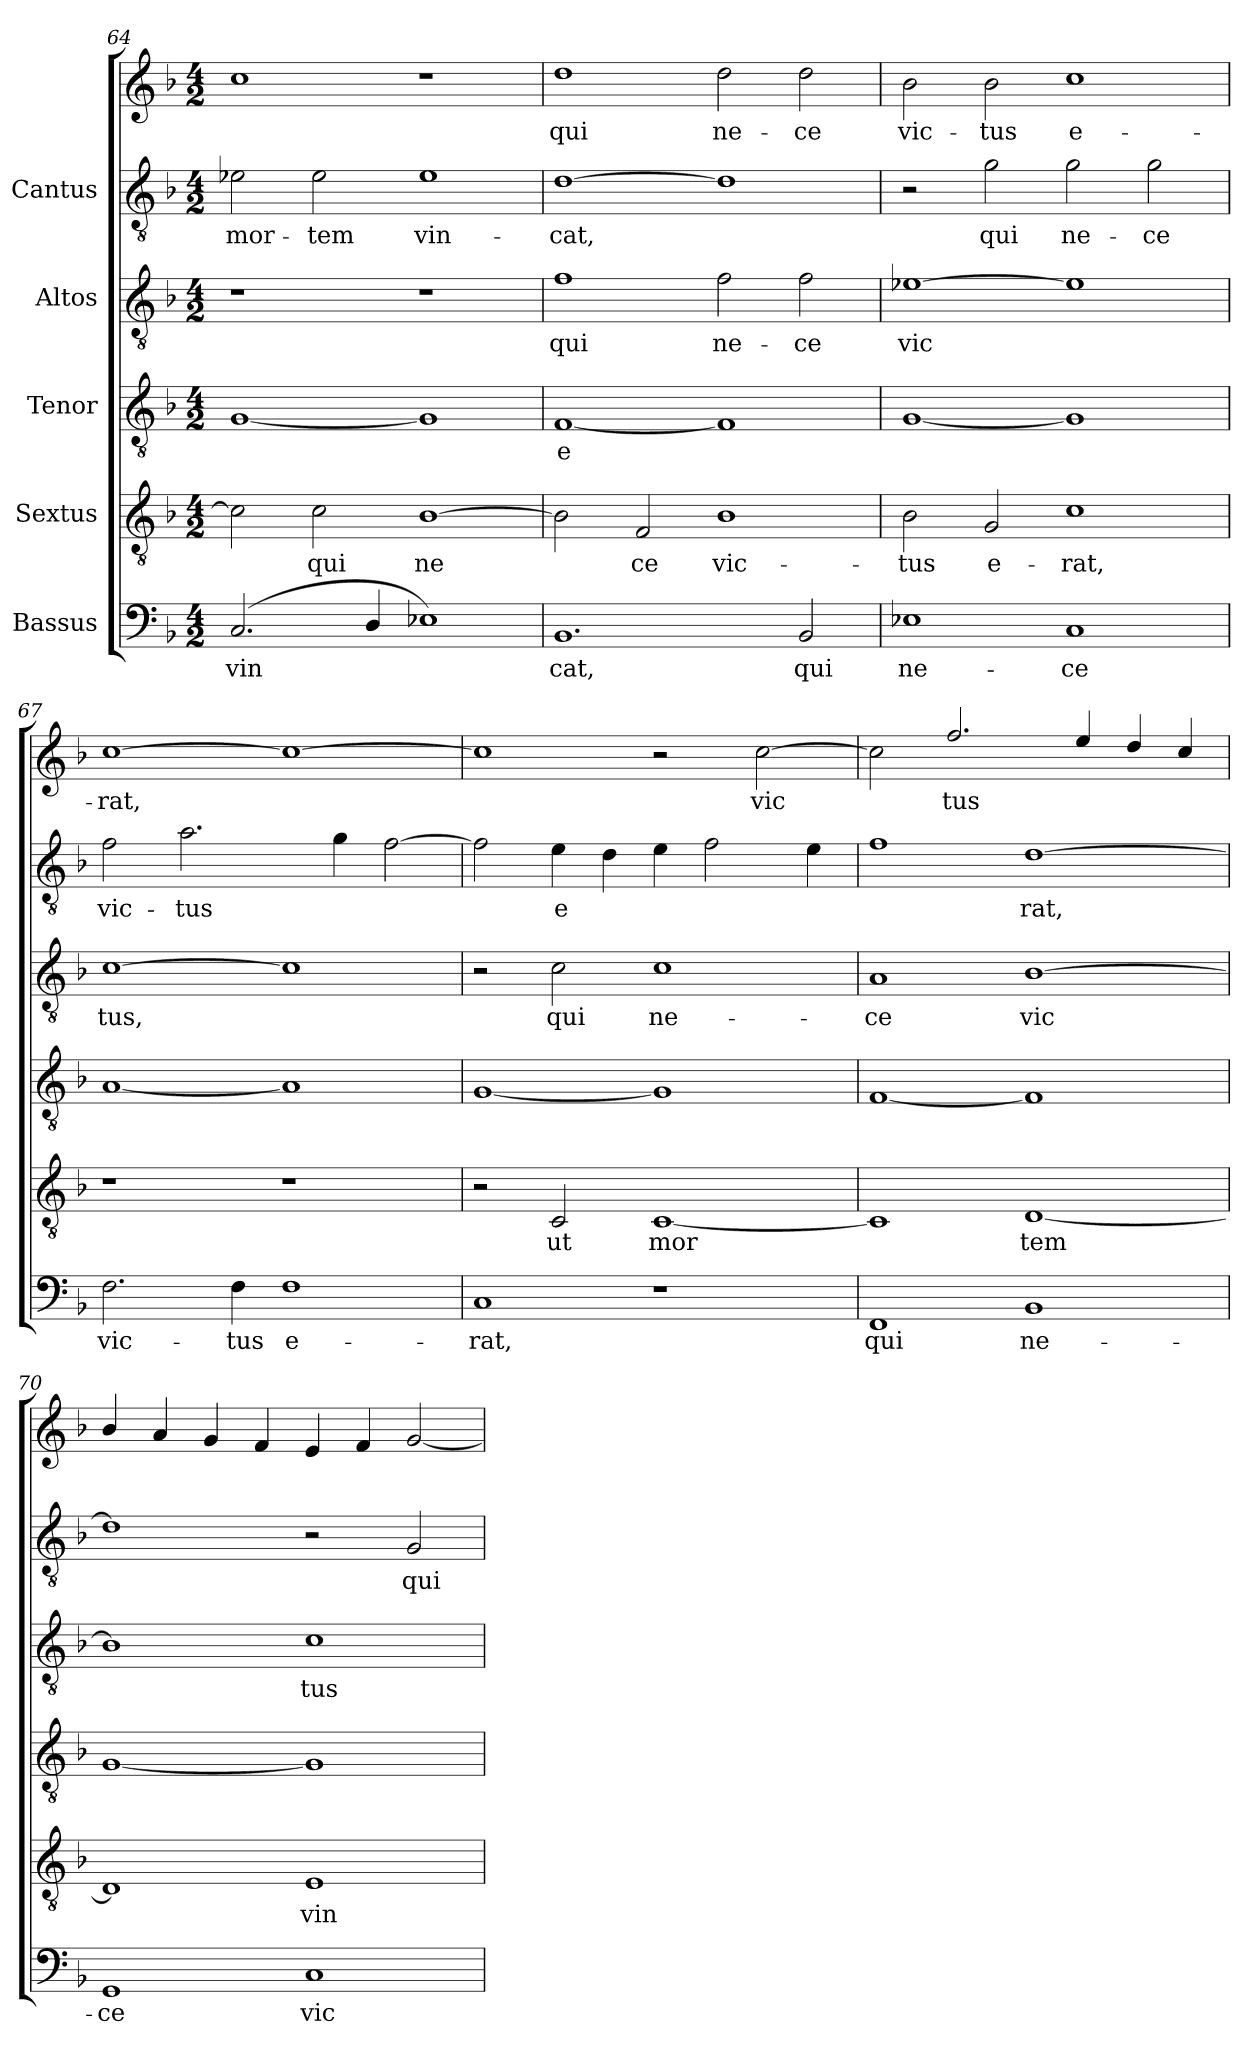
**kern	**text	**kern	**text	**kern	**text	**kern	**text	**kern	**text	**kern	**text
*part5	*part5	*part4	*part4	*part3	*part3	*part2	*part2	*part1	*part1	*part1	*part1
*staff6	*staff6	*staff5	*staff5	*staff4	*staff4	*staff3	*staff3	*staff2	*staff2	*staff1	*staff1
*I"Bassus	*	*I"Sextus	*	*I"Tenor	*	*I"Altos	*	*I"Cantus	*	*	*
*clefF4	*	*clefGv2	*	*clefGv2	*	*clefGv2	*	*clefGv2	*	*clefG2	*
*k[b-]	*	*k[b-]	*	*k[b-]	*	*k[b-]	*	*k[b-]	*	*k[b-]	*
*F:	*	*F:	*	*F:	*	*F:	*	*F:	*	*F:	*
*M4/2	*	*M4/2	*	*M4/2	*	*M4/2	*	*M4/2	*	*M4/2	*
=64	=64	=64	=64	=64	=64	=64	=64	=64	=64	=64	=64
!	!LO:LY:b:cj	!	!LO:LY:b:cj	!	!	!	!	!	!LO:LY:b:cj	!	!
(<2.C/	vin-	2c\]	.	[<1G	.	1r	.	2e-X\	mor-	1cc	.
!	!	!	!LO:LY:b:cj	!	!	!	!	!	!LO:LY:b:cj	!	!
.	.	2c\	qui	.	.	.	.	2e-\	-tem	.	.
!	!LO:LY:b:cj	!	!	!	!	!	!	!	!	!	!
4D/	--	.	.	.	.	.	.	.	.	.	.
!	!LO:LY:b:cj	!	!LO:LY:b:cj	!	!	!	!	!	!LO:LY:b:cj	!	!
1E-X)	--	[>1B-	ne-	1G]	.	1r	.	1e-	vin-	1r	.
=65	=65	=65	=65	=65	=65	=65	=65	=65	=65	=65	=65
!	!LO:LY:b:cj	!	!LO:LY:b:cj	!	!LO:LY:b:cj	!	!LO:LY:b:cj	!	!LO:LY:b:cj	!	!LO:LY:b:cj
1.BB-	-cat,	2B-\]	-	[<1F	e-	1f	qui	[>1d	cat,	1dd	-qui
!	!	!	!LO:LY:b:cj	!	!	!	!	!	!	!	!
.	.	2F/	ce	.	.	.	.	.	.	.	.
!	!	!	!LO:LY:b:cj	!	!LO:LY:b:cj	!	!LO:LY:b:cj	!	!LO:LY:b:cj	!	!LO:LY:b:cj
.	.	1B-	vic-	1F]	--	2f\	ne-	1d]	.	2dd\	ne-
!	!LO:LY:b:cj	!	!	!	!	!	!LO:LY:b:cj	!	!	!	!LO:LY:b:cj
2BB-/	qui	.	.	.	.	2f\	-ce	.	.	2dd\	-ce
!!LO:LB:g=z
=66	=66	=66	=66	=66	=66	=66	=66	=66	=66	=66	=66
!	!LO:LY:b:cj	!	!LO:LY:b:cj	!	!	!	!LO:LY:b:cj	!	!	!	!LO:LY:b:cj
1E-X	ne-	2B-\	-tus	[<1G	.	[>1e-X	vic-	2r	.	2b-\	vic-
!	!	!	!LO:LY:b:cj	!	!	!	!	!	!LO:LY:b:cj	!	!LO:LY:b:cj
.	.	2G/	e-	.	.	.	.	2g\	-qui	2b-\	-tus
!	!LO:LY:b:cj	!	!LO:LY:b:cj	!	!	!	!LO:LY:b:cj	!	!LO:LY:b:cj	!	!LO:LY:b:cj
1C	-ce	1c	-rat,	1G]	.	1e-]	--	2g\	ne-	1cc	e-
!	!	!	!	!	!	!	!	!	!LO:LY:b:cj	!	!
.	.	.	.	.	.	.	.	2g\	-ce	.	.
=67	=67	=67	=67	=67	=67	=67	=67	=67	=67	=67	=67
!	!LO:LY:b:cj	!	!	!	!	!	!LO:LY:b:cj	!	!LO:LY:b:cj	!	!LO:LY:b:cj
2.F\	vic-	1r	.	[<1A	.	[>1c	-tus,	2f\	vic-	[>1cc	rat,
!	!	!	!	!	!	!	!	!	!LO:LY:b:cj	!	!
.	.	.	.	.	.	.	.	2.a\	-tus	.	.
!	!LO:LY:b:cj	!	!	!	!	!	!	!	!	!	!
4F\	-tus	.	.	.	.	.	.	.	.	.	.
!	!LO:LY:b:cj	!	!	!	!	!	!LO:LY:b:cj	!	!	!	!LO:LY:b:cj
1F	e-	1r	.	1A]	.	1c]	.	.	.	1cc_>	.
!	!	!	!	!	!	!	!	!	!LO:LY:b:cj	!	!
.	.	.	.	.	.	.	.	4g\	.	.	.
!	!	!	!	!	!	!	!	!	!LO:LY:b:cj	!	!
.	.	.	.	.	.	.	.	[>2f\	.	.	.
=68	=68	=68	=68	=68	=68	=68	=68	=68	=68	=68	=68
!	!LO:LY:b:cj	!	!	!	!	!	!	!	!LO:LY:b:cj	!	!LO:LY:b:cj
1C	-rat,	2r	.	[<1G	.	2r	.	2f\]	-	1cc]	.
!	!	!	!LO:LY:b:cj	!	!	!	!LO:LY:b:cj	!	!LO:LY:b:cj	!	!
.	.	2C/	ut	.	.	2c\	qui	4e\	e-	.	.
!	!	!	!	!	!	!	!	!	!LO:LY:b:cj	!	!
.	.	.	.	.	.	.	.	4d\	--	.	.
!	!	!	!LO:LY:b:cj	!	!	!	!LO:LY:b:cj	!	!LO:LY:b:cj	!	!
1r	.	[<1C	mor-	1G]	.	1c	ne-	4e\	--	2r	.
!	!	!	!	!	!	!	!	!	!LO:LY:b:cj	!	!
.	.	.	.	.	.	.	.	2f\	--	.	.
!	!	!	!	!	!	!	!	!	!	!	!LO:LY:b:cj
.	.	.	.	.	.	.	.	.	.	[>2cc\	vic-
!	!	!	!	!	!	!	!	!	!LO:LY:b:cj	!	!
.	.	.	.	.	.	.	.	4e\	--	.	.
=69	=69	=69	=69	=69	=69	=69	=69	=69	=69	=69	=69
!	!LO:LY:b:cj	!	!LO:LY:b:cj	!	!	!	!LO:LY:b:cj	!	!LO:LY:b:cj	!	!LO:LY:b:cj
1FF	qui	1C]	-	[<1F	.	1A	-ce	1f	.	2cc\]	-
!	!	!	!	!	!	!	!	!	!	!	!LO:LY:b:cj
.	.	.	.	.	.	.	.	.	.	2.ff/	tus
!	!LO:LY:b:cj	!	!LO:LY:b:cj	!	!	!	!LO:LY:b:cj	!	!LO:LY:b:cj	!	!
1BB-	ne-	[<1D	tem	1F]	.	[>1B-	vic-	[>1d	rat,	.	.
!	!	!	!	!	!	!	!	!	!	!	!LO:LY:b:cj
.	.	.	.	.	.	.	.	.	.	4ee/	.
!	!	!	!	!	!	!	!	!	!	!	!LO:LY:b:cj
.	.	.	.	.	.	.	.	.	.	4dd/	.
!	!	!	!	!	!	!	!	!	!	!	!LO:LY:b:cj
.	.	.	.	.	.	.	.	.	.	4cc/	.
!!LO:PB:g=z
=70	=70	=70	=70	=70	=70	=70	=70	=70	=70	=70	=70
!	!LO:LY:b:cj	!	!LO:LY:b:cj	!	!	!	!LO:LY:b:cj	!	!LO:LY:b:cj	!	!
1GG	-ce	1D]	.	[<1G	.	1B-]	-	1d]	.	4b-/	.
.	.	.	.	.	.	.	.	.	.	4a/	.
.	.	.	.	.	.	.	.	.	.	4g/	.
.	.	.	.	.	.	.	.	.	.	4f/	.
!	!LO:LY:b:cj	!	!LO:LY:b:cj	!	!	!	!LO:LY:b:cj	!	!	!	!
1C	vic-	1E	vin-	1G]	.	1c	tus	2r	.	4e/	.
.	.	.	.	.	.	.	.	.	.	4f/	.
!	!	!	!	!	!	!	!	!	!LO:LY:b:cj	!	!
.	.	.	.	.	.	.	.	2G/	qui	[<2g/	.
=	=	=	=	=	=	=	=	=	=	=	=
*-	*-	*-	*-	*-	*-	*-	*-	*-	*-	*-	*-
